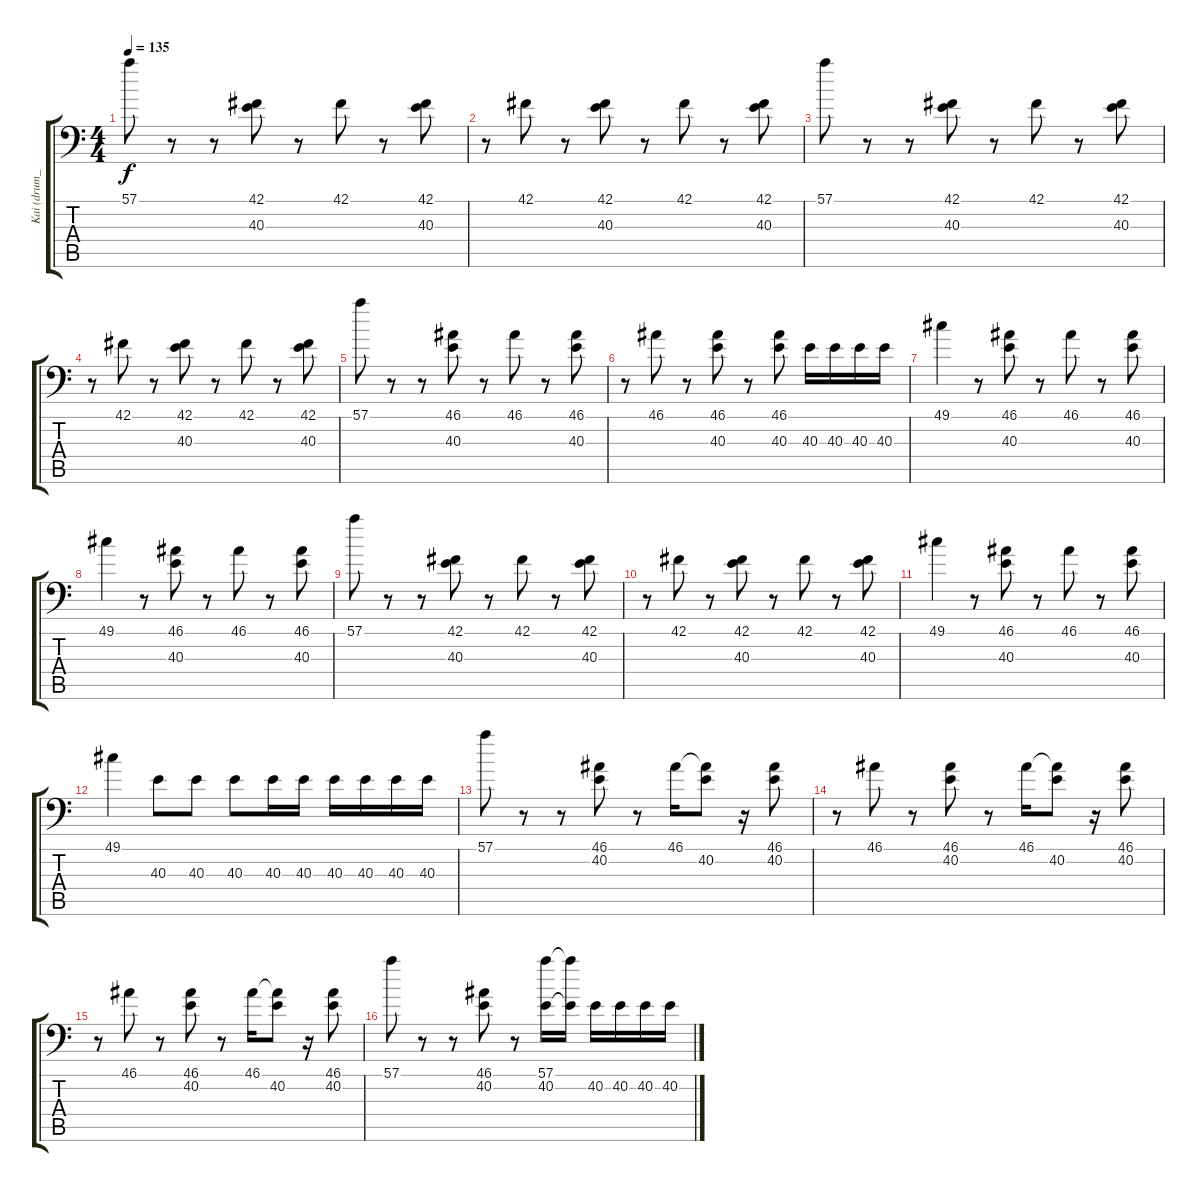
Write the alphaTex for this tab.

\track ("Kai (drum_snare)" "Kai (drum_") {instrument acousticgrandpiano}
\staff {score tabs}
\tuning (C-1 C-1 C-1 C-1 C-1 C-1) {hide}
\ts (4 4)
\tempo 135
\clef f4
\ks c
57.1.8{dy f} r.8 r.8 (42.1 40.3).8 r.8 42.1.8 r.8 (42.1 40.3).8 |
r.8 42.1.8 r.8 (42.1 40.3).8 r.8 42.1.8 r.8 (42.1 40.3).8 |
57.1.8 r.8 r.8 (42.1 40.3).8 r.8 42.1.8 r.8 (42.1 40.3).8 |
r.8 42.1.8 r.8 (42.1 40.3).8 r.8 42.1.8 r.8 (42.1 40.3).8 |
57.1.8 r.8 r.8 (46.1 40.3).8 r.8 46.1.8 r.8 (46.1 40.3).8 |
r.8 46.1.8 r.8 (46.1 40.3).8 r.8 (46.1 40.3).8 40.3.16 40.3.16 40.3.16 40.3.16 |
49.1.4 r.8 (46.1 40.3).8 r.8 46.1.8 r.8 (46.1 40.3).8 |
49.1.4 r.8 (46.1 40.3).8 r.8 46.1.8 r.8 (46.1 40.3).8 |
57.1.8 r.8 r.8 (42.1 40.3).8 r.8 42.1.8 r.8 (42.1 40.3).8 |
r.8 42.1.8 r.8 (42.1 40.3).8 r.8 42.1.8 r.8 (42.1 40.3).8 |
49.1.4 r.8 (46.1 40.3).8 r.8 46.1.8 r.8 (46.1 40.3).8 |
49.1.4 40.3.8 40.3.8 40.3.8 40.3.16 40.3.16 40.3.16 40.3.16 40.3.16 40.3.16 |
57.1.8 r.8 r.8 (46.1 40.2).8 r.8 46.1.16 (46.1{t} 40.2).8 r.16 (46.1 40.2).8 |
r.8 46.1.8 r.8 (46.1 40.2).8 r.8 46.1.16 (46.1{t} 40.2).8 r.16 (46.1 40.2).8 |
r.8 46.1.8 r.8 (46.1 40.2).8 r.8 46.1.16 (46.1{t} 40.2).8 r.16 (46.1 40.2).8 |
57.1.8 r.8 r.8 (46.1 40.2).8 r.8 (57.1 40.2).16 (57.1{t} 40.2{t}).16 40.2.16 40.2.16 40.2.16 40.2.16
